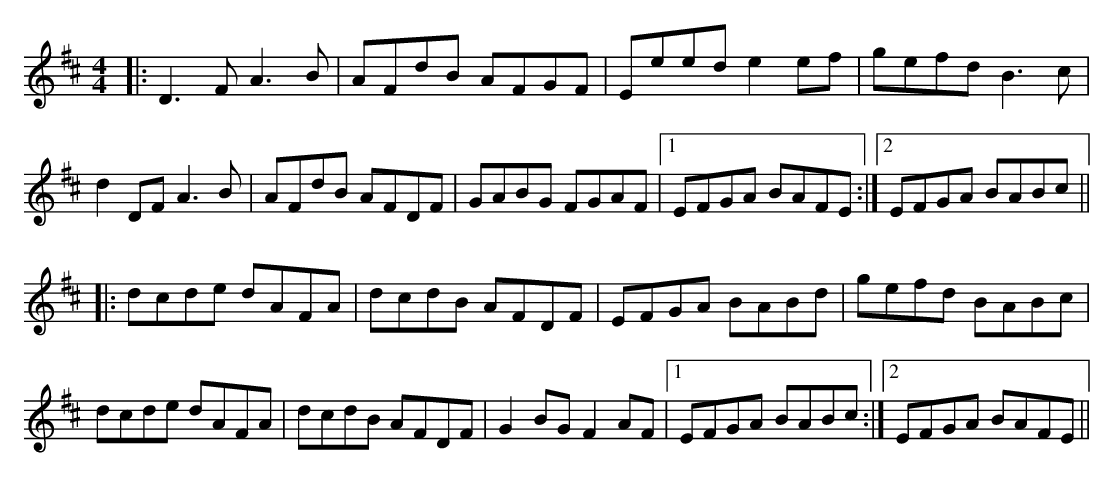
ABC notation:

X:1
M:4/4
K:D
|:D3 F A3 B|AFdB AFGF|Eeed e2 ef|gefd B3 c|
d2 DF A3 B|AFdB AFDF|GABG FGAF|1 EFGA BAFE:|2 EFGA BABc||
|:dcde dAFA|dcdB AFDF|EFGA BABd|gefd BABc|
dcde dAFA|dcdB AFDF|G2 BG F2 AF|1 EFGA BABc:|2 EFGA BAFE||
